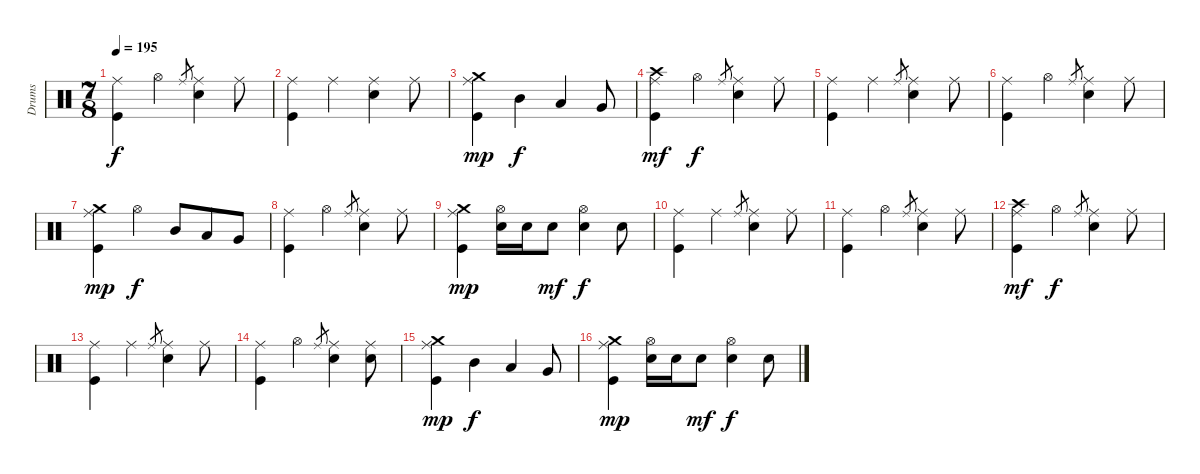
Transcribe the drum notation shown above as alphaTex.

\track ("Drums" "Drums") {instrument percussion}
\staff {score}
\articulation defaults
\ts (7 8)
\tempo 195
\clef neutral
\ks c
("Ride (middle)" "Kick (hit)").4{dy f} "Hi-Hat (open)".4 "Ride (middle)".8{gr} ("Ride (middle)" "Electric Snare (hit)").4 "Ride (middle)".8 |
("Ride (middle)" "Kick (hit)").4 "Ride (middle)".4 ("Ride (middle)" "Electric Snare (hit)").4 "Ride (middle)".8 |
("Crash medium (hit)" "Ride (middle)" "Kick (hit)").4{dy mp} "Mid Tom (hit)".4{dy f} "Low Tom (hit)".4 "Very Low Tom (hit)".8 |
("Crash high (hit)" "Ride (middle)" "Kick (hit)").4{dy mf} "Hi-Hat (open)".4{dy f} "Ride (middle)".8{gr} ("Ride (middle)" "Electric Snare (hit)").4 "Ride (middle)".8 |
("Ride (middle)" "Kick (hit)").4 "Ride (middle)".4 "Ride (middle)".8{gr} ("Ride (middle)" "Electric Snare (hit)").4 "Ride (middle)".8 |
("Ride (middle)" "Kick (hit)").4 "Hi-Hat (open)".4 "Ride (middle)".8{gr} ("Ride (middle)" "Electric Snare (hit)").4 "Ride (middle)".8 |
("Crash medium (hit)" "Ride (middle)" "Kick (hit)").4{dy mp} "Hi-Hat (open)".4{dy f} "Mid Tom (hit)".8 "Low Tom (hit)".8 "Very Low Tom (hit)".8 |
("Ride (middle)" "Kick (hit)").4 "Hi-Hat (open)".4 "Ride (middle)".8{gr} ("Ride (middle)" "Electric Snare (hit)").4 "Ride (middle)".8 |
("Crash medium (hit)" "Ride (middle)" "Kick (hit)").4{dy mp} ("Hi-Hat (open)" "Electric Snare (hit)").16 "Electric Snare (hit)".16 "Electric Snare (hit)".8{dy mf} ("Hi-Hat (open)" "Electric Snare (hit)").4{dy f} "Electric Snare (hit)".8 |
("Ride (middle)" "Kick (hit)").4 "Ride (middle)".4 "Ride (middle)".8{gr} ("Ride (middle)" "Electric Snare (hit)").4 "Ride (middle)".8 |
("Ride (middle)" "Kick (hit)").4 "Hi-Hat (open)".4 "Ride (middle)".8{gr} ("Ride (middle)" "Electric Snare (hit)").4 "Ride (middle)".8 |
("Crash high (hit)" "Ride (middle)" "Kick (hit)").4{dy mf} "Hi-Hat (open)".4{dy f} "Ride (middle)".8{gr} ("Ride (middle)" "Electric Snare (hit)").4 "Ride (middle)".8 |
("Ride (middle)" "Kick (hit)").4 "Ride (middle)".4 "Ride (middle)".8{gr} ("Ride (middle)" "Electric Snare (hit)").4 "Ride (middle)".8 |
("Ride (middle)" "Kick (hit)").4 "Hi-Hat (open)".4 "Ride (middle)".8{gr} ("Ride (middle)" "Electric Snare (hit)").4 ("Ride (middle)" "Electric Snare (hit)").8 |
("Crash medium (hit)" "Ride (middle)" "Kick (hit)").4{dy mp} "Mid Tom (hit)".4{dy f} "Low Tom (hit)".4 "Very Low Tom (hit)".8 |
("Crash medium (hit)" "Ride (middle)" "Kick (hit)").4{dy mp} ("Hi-Hat (open)" "Electric Snare (hit)").16 "Electric Snare (hit)".16 "Electric Snare (hit)".8{dy mf} ("Hi-Hat (open)" "Electric Snare (hit)").4{dy f} "Electric Snare (hit)".8
